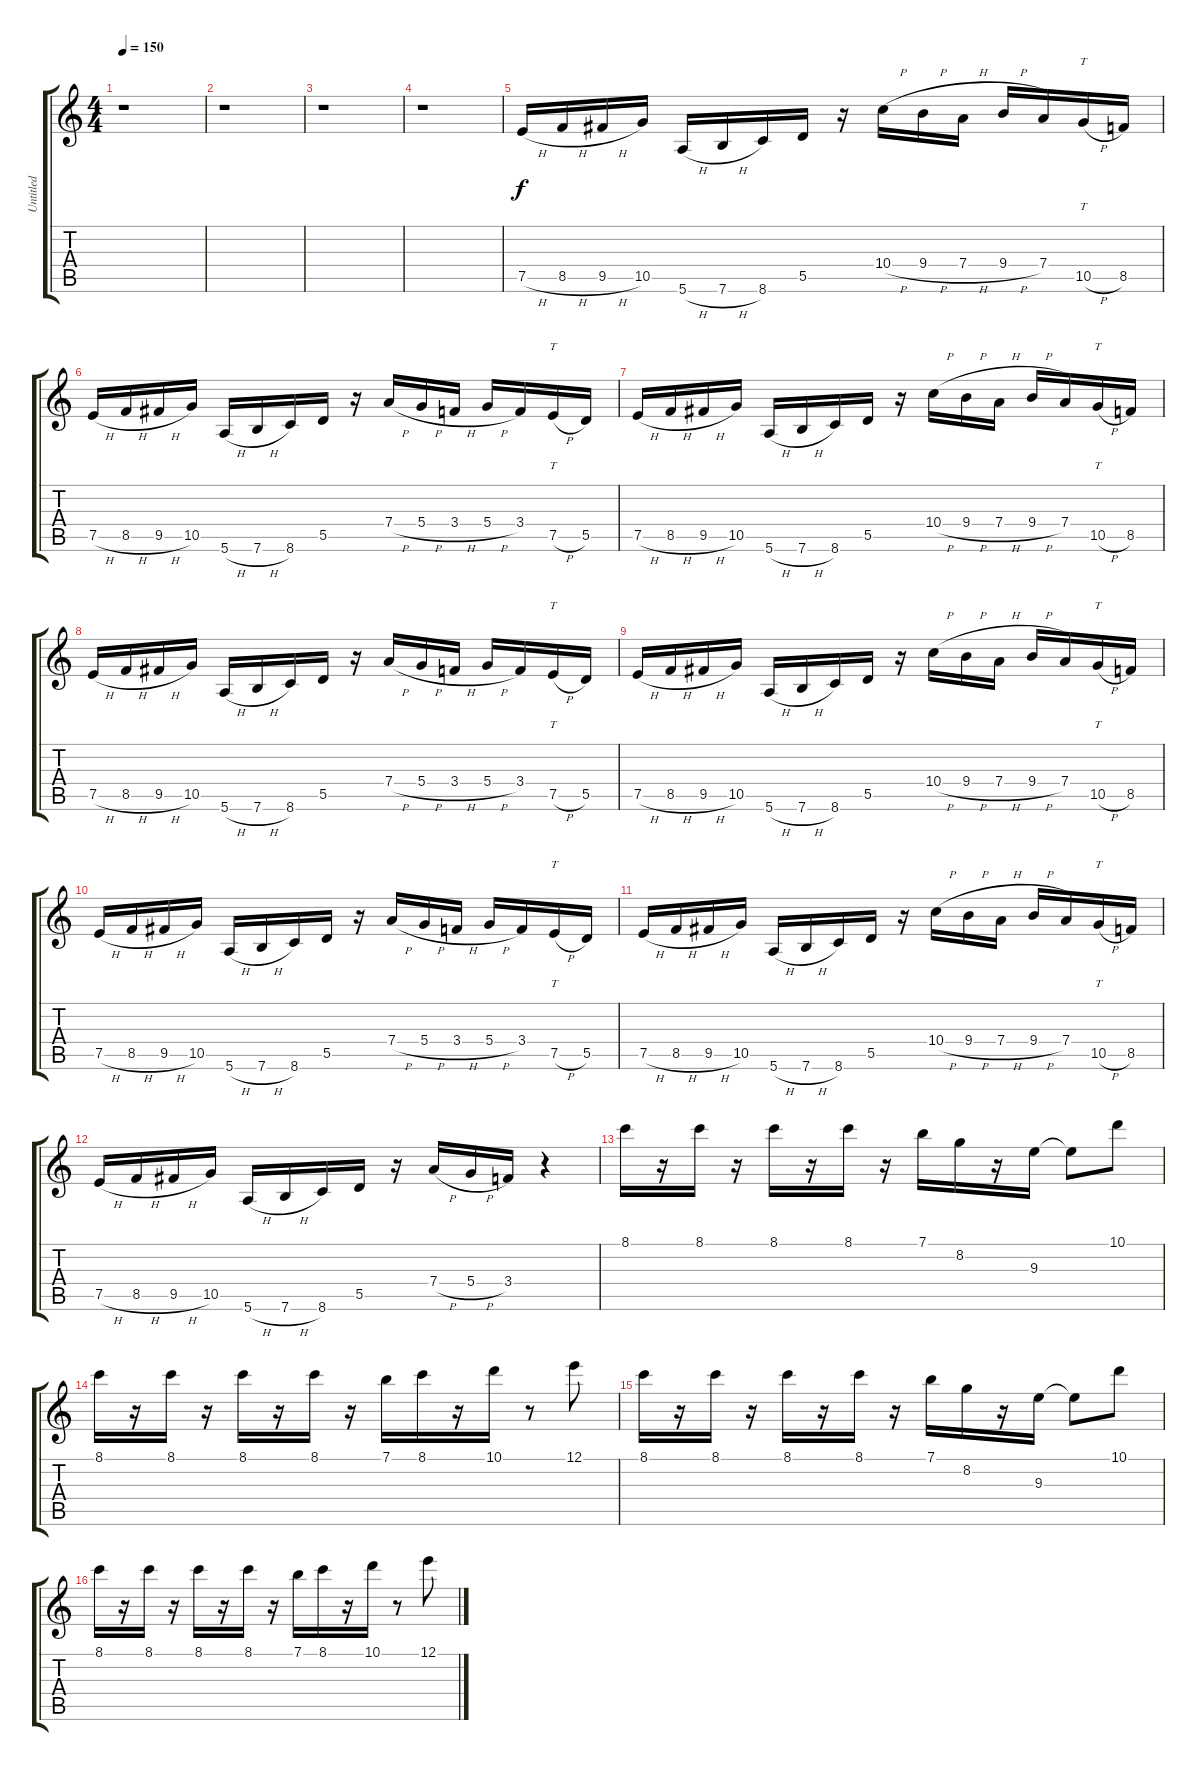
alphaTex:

\track ("Untitled" "Untitled") {instrument acousticguitarnylon}
\staff {score tabs}
\tuning (E4 B3 G3 D3 A2 E2) {hide}
\ts (4 4)
\tempo 150
\clef g2
\ks c
r.1{dy f instrument acousticguitarnylon} |
r.1 |
r.1 |
r.1 |
7.5{h}.16 8.5{h}.16 9.5{h}.16 10.5.16 5.6{h}.16 7.6{h}.16 8.6.16 5.5.16 r.16 10.4{h}.16 9.4{h}.16 7.4{h}.16 9.4{h}.16 7.4.16 10.5{h}.16{tt} 8.5.16 |
7.5{h}.16 8.5{h}.16 9.5{h}.16 10.5.16 5.6{h}.16 7.6{h}.16 8.6.16 5.5.16 r.16 7.4{h}.16 5.4{h}.16 3.4{h}.16 5.4{h}.16 3.4.16 7.5{h}.16{tt} 5.5.16 |
7.5{h}.16 8.5{h}.16 9.5{h}.16 10.5.16 5.6{h}.16 7.6{h}.16 8.6.16 5.5.16 r.16 10.4{h}.16 9.4{h}.16 7.4{h}.16 9.4{h}.16 7.4.16 10.5{h}.16{tt} 8.5.16 |
7.5{h}.16 8.5{h}.16 9.5{h}.16 10.5.16 5.6{h}.16 7.6{h}.16 8.6.16 5.5.16 r.16 7.4{h}.16 5.4{h}.16 3.4{h}.16 5.4{h}.16 3.4.16 7.5{h}.16{tt} 5.5.16 |
7.5{h}.16 8.5{h}.16 9.5{h}.16 10.5.16 5.6{h}.16 7.6{h}.16 8.6.16 5.5.16 r.16 10.4{h}.16 9.4{h}.16 7.4{h}.16 9.4{h}.16 7.4.16 10.5{h}.16{tt} 8.5.16 |
7.5{h}.16 8.5{h}.16 9.5{h}.16 10.5.16 5.6{h}.16 7.6{h}.16 8.6.16 5.5.16 r.16 7.4{h}.16 5.4{h}.16 3.4{h}.16 5.4{h}.16 3.4.16 7.5{h}.16{tt} 5.5.16 |
7.5{h}.16 8.5{h}.16 9.5{h}.16 10.5.16 5.6{h}.16 7.6{h}.16 8.6.16 5.5.16 r.16 10.4{h}.16 9.4{h}.16 7.4{h}.16 9.4{h}.16 7.4.16 10.5{h}.16{tt} 8.5.16 |
7.5{h}.16 8.5{h}.16 9.5{h}.16 10.5.16 5.6{h}.16 7.6{h}.16 8.6.16 5.5.16 r.16 7.4{h}.16 5.4{h}.16 3.4.16 r.4 |
8.1.16 r.16 8.1.16 r.16 8.1.16 r.16 8.1.16 r.16 7.1.16 8.2.16 r.16 9.3.16 9.3{t}.8 10.1.8 |
8.1.16 r.16 8.1.16 r.16 8.1.16 r.16 8.1.16 r.16 7.1.16 8.1.16 r.16 10.1.16 r.8 12.1.8 |
8.1.16 r.16 8.1.16 r.16 8.1.16 r.16 8.1.16 r.16 7.1.16 8.2.16 r.16 9.3.16 9.3{t}.8 10.1.8 |
8.1.16 r.16 8.1.16 r.16 8.1.16 r.16 8.1.16 r.16 7.1.16 8.1.16 r.16 10.1.16 r.8 12.1.8
